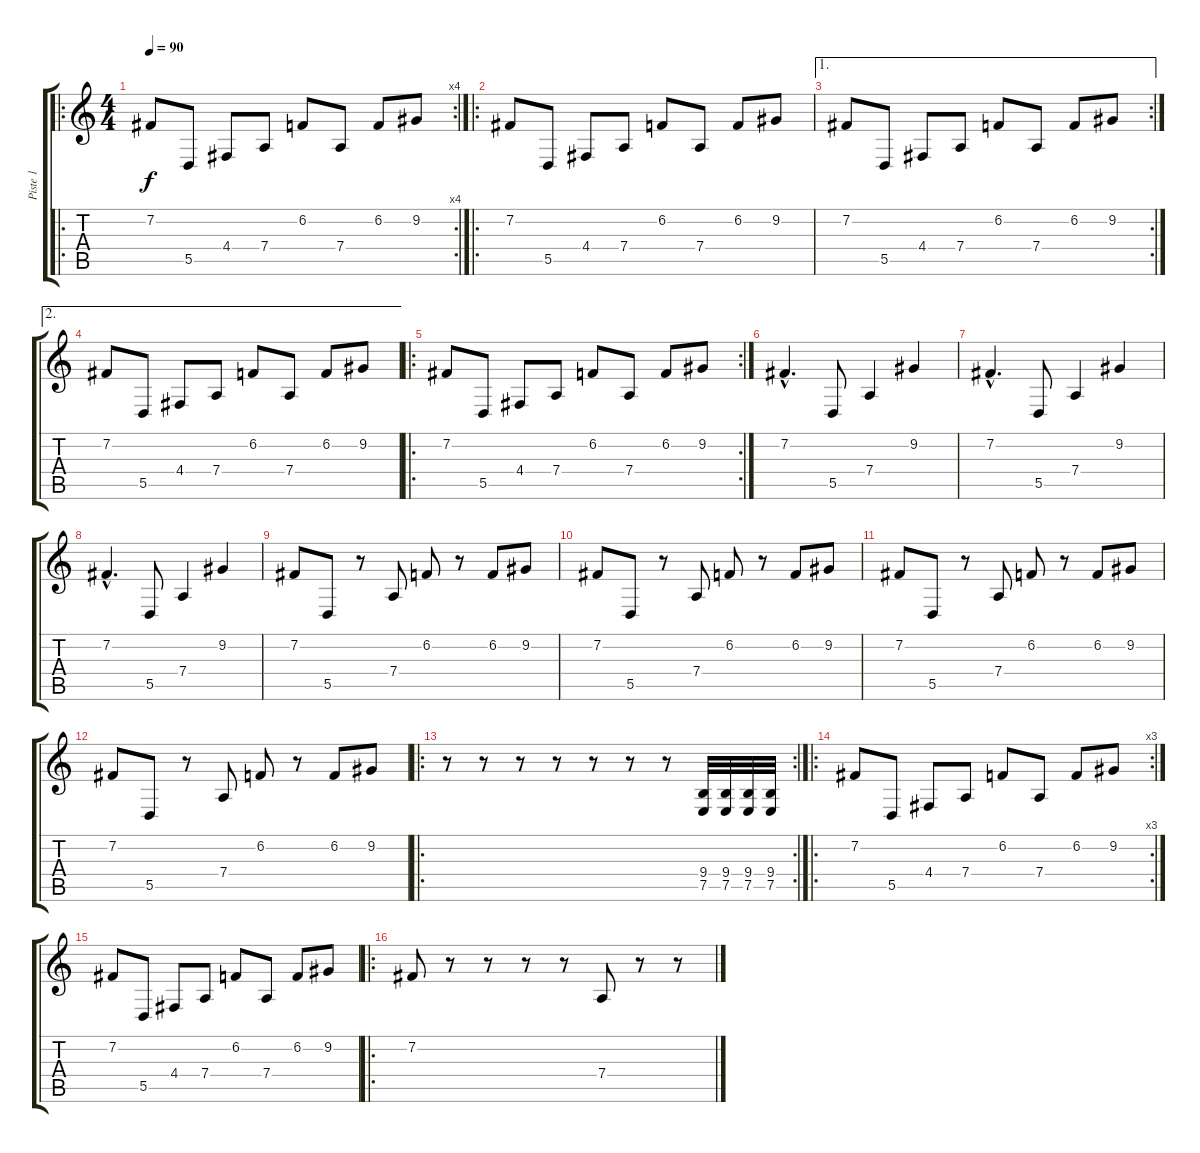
\track ("Piste 1" "Piste 1") {instrument harpsichord}
\staff {score tabs}
\tuning (E4 B3 G3 D3 A2 E2) {hide}
\ro
\rc 4
\ts (4 4)
\tempo 90
\clef g2
\ks c
7.2.8{dy f instrument harpsichord} 5.5.8 4.4.8 7.4.8 6.2.8 7.4.8 6.2.8 9.2.8 |
\ro
7.2.8 5.5.8 4.4.8 7.4.8 6.2.8 7.4.8 6.2.8 9.2.8 |
\ae 1
\rc 2
7.2.8 5.5.8 4.4.8 7.4.8 6.2.8 7.4.8 6.2.8 9.2.8 |
\ae 2
7.2.8 5.5.8 4.4.8 7.4.8 6.2.8 7.4.8 6.2.8 9.2.8 |
\ro
\rc 2
7.2.8 5.5.8 4.4.8 7.4.8 6.2.8 7.4.8 6.2.8 9.2.8 |
7.2{hac}.4{d} 5.5.8 7.4.4 9.2.4 |
7.2{hac}.4{d} 5.5.8 7.4.4 9.2.4 |
7.2{hac}.4{d} 5.5.8 7.4.4 9.2.4 |
7.2.8 5.5.8 r.8 7.4.8 6.2.8 r.8 6.2.8 9.2.8 |
7.2.8 5.5.8 r.8 7.4.8 6.2.8 r.8 6.2.8 9.2.8 |
7.2.8 5.5.8 r.8 7.4.8 6.2.8 r.8 6.2.8 9.2.8 |
7.2.8 5.5.8 r.8 7.4.8 6.2.8 r.8 6.2.8 9.2.8 |
\ro
\rc 2
r.8 r.8 r.8 r.8 r.8 r.8 r.8 (9.4 7.5).32 (9.4 7.5).32 (9.4 7.5).32 (9.4 7.5).32 |
\ro
\rc 3
7.2.8 5.5.8 4.4.8 7.4.8 6.2.8 7.4.8 6.2.8 9.2.8 |
7.2.8 5.5.8 4.4.8 7.4.8 6.2.8 7.4.8 6.2.8 9.2.8 |
\ro
7.2.8 r.8 r.8 r.8 r.8 7.4.8 r.8 r.8
